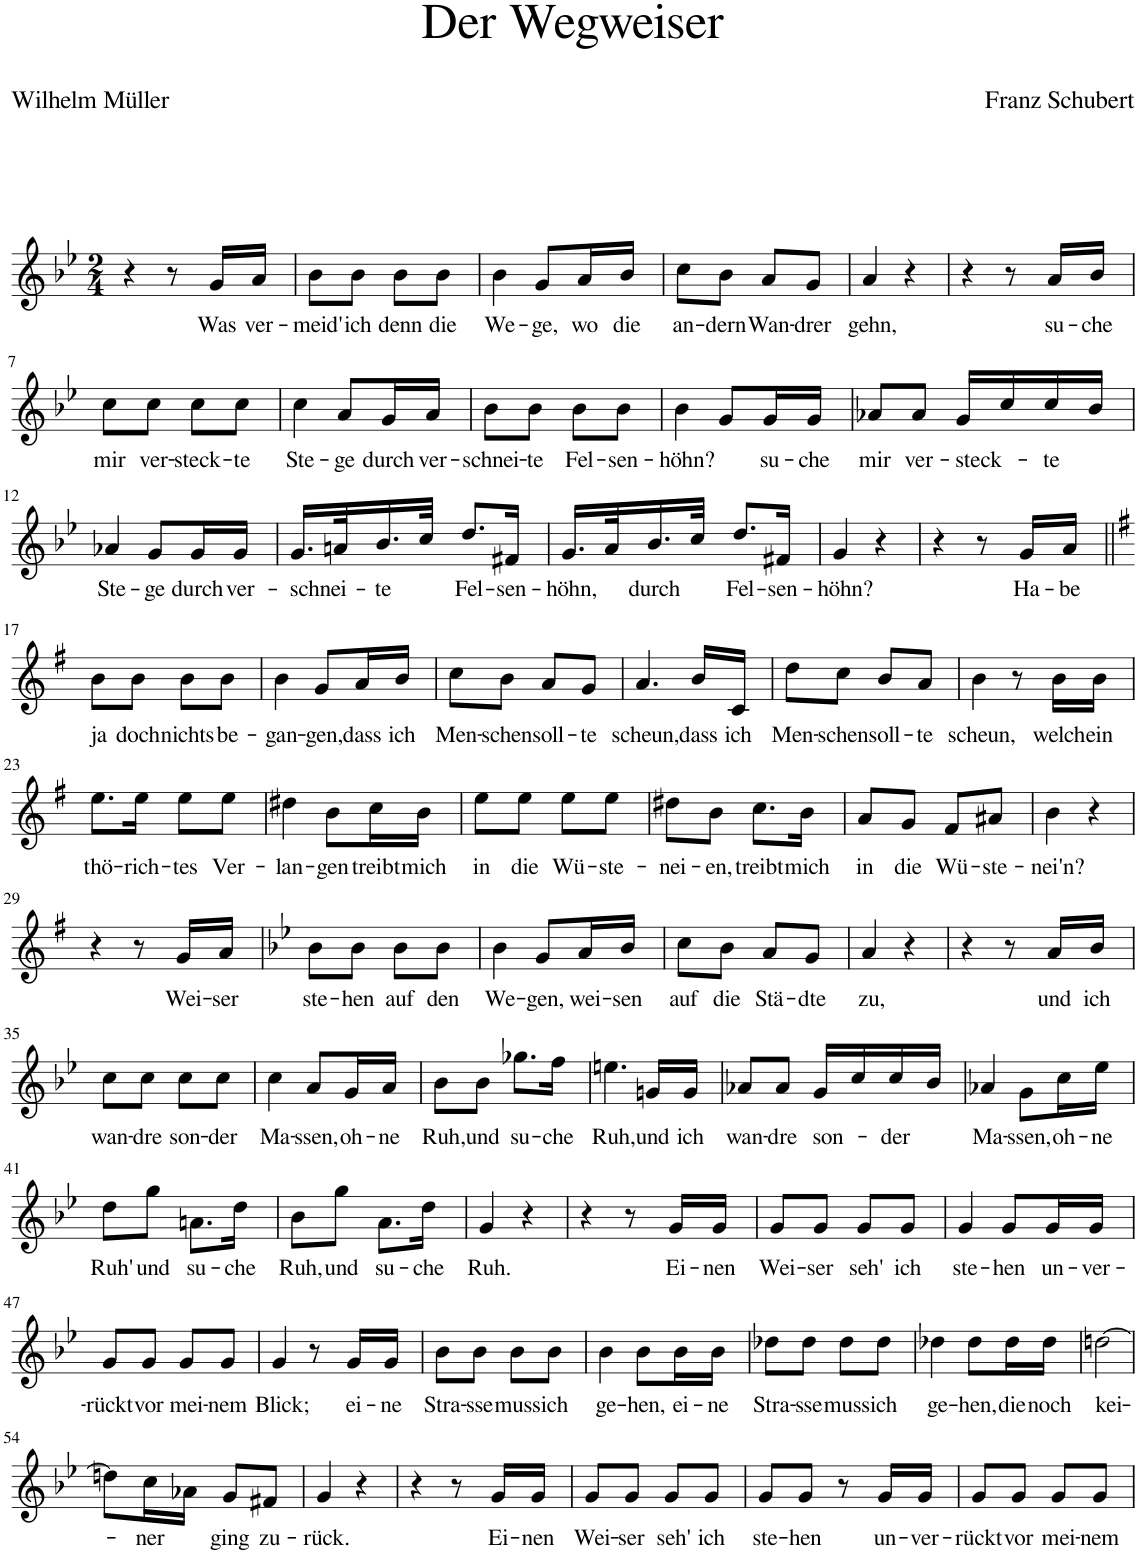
**kern	**text
*part1	*part1
*staff1	*staff1
*I"Piano	*
*I'Pno	*
*clefG2	*
*k[b-e-]	*
*M2/4	*
=1	=1
4r	.
8r	.
!	!LO:LY:b
16g/LL	Was
!	!LO:LY:b
16a/JJ	ver-
=2	=2
!	!LO:LY:b
8b-\L	-meid'
!	!LO:LY:b
8b-\J	ich
!	!LO:LY:b
8b-\L	denn
!	!LO:LY:b
8b-\J	die
=3	=3
!	!LO:LY:b
4b-\	We-
!	!LO:LY:b
8g/L	-ge,
!	!LO:LY:b
16a/L	wo
!	!LO:LY:b
16b-/JJ	die
=4	=4
!	!LO:LY:b
8cc\L	an-
!	!LO:LY:b
8b-\J	-dern
!	!LO:LY:b
8a/L	Wan-
!	!LO:LY:b
8g/J	-drer
=5	=5
!	!LO:LY:b
4a/	gehn,
4r	.
=6	=6
4r	.
8r	.
!	!LO:LY:b
16a/LL	su-
!	!LO:LY:b
16b-/JJ	-che
!!LO:LB:g=z
=7	=7
!	!LO:LY:b
8cc\L	mir
!	!LO:LY:b
8cc\J	ver-
!	!LO:LY:b
8cc\L	-steck-
!	!LO:LY:b
8cc\J	-te
=8	=8
!	!LO:LY:b
4cc\	Ste-
!	!LO:LY:b
8a/L	-ge
!	!LO:LY:b
16g/L	durch
!	!LO:LY:b
16a/JJ	ver-
=9	=9
!	!LO:LY:b
8b-\L	-schnei-
!	!LO:LY:b
8b-\J	-te
!	!LO:LY:b
8b-\L	Fel-
!	!LO:LY:b
8b-\J	-sen-
=10	=10
!	!LO:LY:b
4b-\	-höhn?
8g/L	.
!	!LO:LY:b
16g/L	su-
!	!LO:LY:b
16g/JJ	-che
=11	=11
!	!LO:LY:b
8a-X/L	mir
!	!LO:LY:b
8a-/J	ver-
!	!LO:LY:b
16g/LL	-steck-
16cc/	.
!	!LO:LY:b
16cc/	-te
16b-/JJ	.
!!LO:LB:g=z
=12	=12
!	!LO:LY:b
4a-X/	Ste-
!	!LO:LY:b
8g/L	-ge
!	!LO:LY:b
16g/L	durch
!	!LO:LY:b
16g/JJ	ver-
=13	=13
!	!LO:LY:b
16.g/LL	-schnei-
32an/K	.
!	!LO:LY:b
16.b-/	-te
32cc/JJk	.
!	!LO:LY:b
8.dd/L	Fel-
!	!LO:LY:b
16f#X/Jk	-sen-
=14	=14
!	!LO:LY:b
16.g/LL	-höhn,
32a/K	.
!	!LO:LY:b
16.b-/	durch
32cc/JJk	.
!	!LO:LY:b
8.dd/L	Fel-
!	!LO:LY:b
16f#X/Jk	-sen-
=15	=15
!	!LO:LY:b
4g/	-höhn?
4r	.
=16	=16
4r	.
8r	.
!	!LO:LY:b
16g/LL	Ha-
!	!LO:LY:b
16a/JJ	-be
!!LO:LB:g=z
=17||	=17||
*k[f#]	*
!	!LO:LY:b
8b\L	ja
!	!LO:LY:b
8b\J	doch
!	!LO:LY:b
8b\L	nichts
!	!LO:LY:b
8b\J	be-
=18	=18
!	!LO:LY:b
4b\	-gan-
!	!LO:LY:b
8g/L	-gen,
!	!LO:LY:b
16a/L	dass
!	!LO:LY:b
16b/JJ	ich
=19	=19
!	!LO:LY:b
8cc\L	Men-
!	!LO:LY:b
8b\J	-schen
!	!LO:LY:b
8a/L	soll-
!	!LO:LY:b
8g/J	-te
=20	=20
!	!LO:LY:b
4.a/	scheun,
!	!LO:LY:b
16b/LL	dass
!	!LO:LY:b
16c/JJ	ich
=21	=21
!	!LO:LY:b
8dd\L	Men-
!	!LO:LY:b
8cc\J	-schen
!	!LO:LY:b
8b/L	soll-
!	!LO:LY:b
8a/J	-te
=22	=22
!	!LO:LY:b
4b\	scheun,
8r	.
!	!LO:LY:b
16b\LL	welch
!	!LO:LY:b
16b\JJ	ein
!!LO:LB:g=z
=23	=23
!	!LO:LY:b
8.ee\L	thö-
!	!LO:LY:b
16ee\Jk	-rich-
!	!LO:LY:b
8ee\L	-tes
!	!LO:LY:b
8ee\J	Ver-
=24	=24
!	!LO:LY:b
4dd#X\	-lan-
!	!LO:LY:b
8b\L	-gen
!	!LO:LY:b
16cc\L	treibt
!	!LO:LY:b
16b\JJ	mich
=25	=25
!	!LO:LY:b
8ee\L	in
!	!LO:LY:b
8ee\J	die
!	!LO:LY:b
8ee\L	Wü-
!	!LO:LY:b
8ee\J	-ste-
=26	=26
!	!LO:LY:b
8dd#X\L	-nei-
!	!LO:LY:b
8b\J	-en,
!	!LO:LY:b
8.cc\L	treibt
!	!LO:LY:b
16b\Jk	mich
=27	=27
!	!LO:LY:b
8a/L	in
!	!LO:LY:b
8g/J	die
!	!LO:LY:b
8f#/L	Wü-
!	!LO:LY:b
8a#X/J	-ste-
=28	=28
!	!LO:LY:b
4b\	nei'n?
4r	.
!!LO:LB:g=z
=29	=29
4r	.
8r	.
!	!LO:LY:b
16g/LL	Wei-
!	!LO:LY:b
16a/JJ	-ser
=30	=30
*k[b-e-]	*
!	!LO:LY:b
8b-\L	ste-
!	!LO:LY:b
8b-\J	-hen
!	!LO:LY:b
8b-\L	auf
!	!LO:LY:b
8b-\J	den
=31	=31
!	!LO:LY:b
4b-\	We-
!	!LO:LY:b
8g/L	-gen,
!	!LO:LY:b
16a/L	wei-
!	!LO:LY:b
16b-/JJ	-sen
=32	=32
!	!LO:LY:b
8cc\L	auf
!	!LO:LY:b
8b-\J	die
!	!LO:LY:b
8a/L	Stä-
!	!LO:LY:b
8g/J	-dte
=33	=33
!	!LO:LY:b
4a/	zu,
4r	.
=34	=34
4r	.
8r	.
!	!LO:LY:b
16a/LL	und
!	!LO:LY:b
16b-/JJ	ich
!!LO:LB:g=z
=35	=35
!	!LO:LY:b
8cc\L	wan-
!	!LO:LY:b
8cc\J	-dre
!	!LO:LY:b
8cc\L	son-
!	!LO:LY:b
8cc\J	-der
=36	=36
!	!LO:LY:b
4cc\	Ma-
!	!LO:LY:b
8a/L	-ssen,
!	!LO:LY:b
16g/L	oh-
!	!LO:LY:b
16a/JJ	-ne
=37	=37
!	!LO:LY:b
8b-\L	Ruh,
!	!LO:LY:b
8b-\J	und
!	!LO:LY:b
8.gg-X\L	su-
!	!LO:LY:b
16ff\Jk	-che
=38	=38
!	!LO:LY:b
4.een\	Ruh,
!	!LO:LY:b
16gn/LL	und
!	!LO:LY:b
16g/JJ	ich
=39	=39
!	!LO:LY:b
8a-X/L	wan-
!	!LO:LY:b
8a-/J	-dre
!	!LO:LY:b
16g/LL	son-
16cc/	.
!	!LO:LY:b
16cc/	-der
16b-/JJ	.
=40	=40
!	!LO:LY:b
4a-X/	Ma-
!	!LO:LY:b
8g\L	-ssen,
!	!LO:LY:b
16cc\L	oh-
!	!LO:LY:b
16ee-\JJ	-ne
!!LO:LB:g=z
=41	=41
!	!LO:LY:b
8dd\L	Ruh'
!	!LO:LY:b
8gg\J	und
!	!LO:LY:b
8.an\L	su-
!	!LO:LY:b
16dd\Jk	-che
=42	=42
!	!LO:LY:b
8b-\L	Ruh,
!	!LO:LY:b
8gg\J	und
!	!LO:LY:b
8.a\L	su-
!	!LO:LY:b
16dd\Jk	-che
=43	=43
!	!LO:LY:b
4g/	Ruh.
4r	.
=44	=44
4r	.
8r	.
!	!LO:LY:b
16g/LL	Ei-
!	!LO:LY:b
16g/JJ	-nen
=45	=45
!	!LO:LY:b
8g/L	Wei-
!	!LO:LY:b
8g/J	-ser
!	!LO:LY:b
8g/L	seh'
!	!LO:LY:b
8g/J	ich
=46	=46
!	!LO:LY:b
4g/	ste-
!	!LO:LY:b
8g/L	-hen
!	!LO:LY:b
16g/L	un-
!	!LO:LY:b
16g/JJ	-ver-
!!LO:LB:g=z
=47	=47
!	!LO:LY:b
8g/L	-rückt
!	!LO:LY:b
8g/J	vor
!	!LO:LY:b
8g/L	mei-
!	!LO:LY:b
8g/J	-nem
=48	=48
!	!LO:LY:b
4g/	Blick;
8r	.
!	!LO:LY:b
16g/LL	ei-
!	!LO:LY:b
16g/JJ	-ne
=49	=49
!	!LO:LY:b
8b-\L	Stra-
!	!LO:LY:b
8b-\J	-sse
!	!LO:LY:b
8b-\L	muss
!	!LO:LY:b
8b-\J	ich
=50	=50
!	!LO:LY:b
4b-\	ge-
!	!LO:LY:b
8b-\L	-hen,
!	!LO:LY:b
16b-\L	ei-
!	!LO:LY:b
16b-\JJ	-ne
=51	=51
!	!LO:LY:b
8dd-X\L	Stra-
!	!LO:LY:b
8dd-\J	-sse
!	!LO:LY:b
8dd-\L	muss
!	!LO:LY:b
8dd-\J	ich
=52	=52
!	!LO:LY:b
4dd-X\	ge-
!	!LO:LY:b
8dd-\L	-hen,
!	!LO:LY:b
16dd-\L	die
!	!LO:LY:b
16dd-\JJ	noch
=53	=53
!	!LO:LY:b
[2ddn\	kei-
!!LO:LB:g=z
=54	=54
8ddn\L]	.
!	!LO:LY:b
16cc\L	-ner
16a-X\JJ	.
!	!LO:LY:b
8g/L	ging
!	!LO:LY:b
8f#X/J	zu-
=55	=55
!	!LO:LY:b
4g/	-rück.
4r	.
=56	=56
4r	.
8r	.
!	!LO:LY:b
16g/LL	Ei-
!	!LO:LY:b
16g/JJ	-nen
=57	=57
!	!LO:LY:b
8g/L	Wei-
!	!LO:LY:b
8g/J	-ser
!	!LO:LY:b
8g/L	seh'
!	!LO:LY:b
8g/J	ich
=58	=58
!	!LO:LY:b
8g/L	ste-
!	!LO:LY:b
8g/J	-hen
8r	.
!	!LO:LY:b
16g/LL	un-
!	!LO:LY:b
16g/JJ	-ver-
=59	=59
!	!LO:LY:b
8g/L	-rückt
!	!LO:LY:b
8g/J	vor
!	!LO:LY:b
8g/L	mei-
!	!LO:LY:b
8g/J	-nem
=	=
*-	*-
